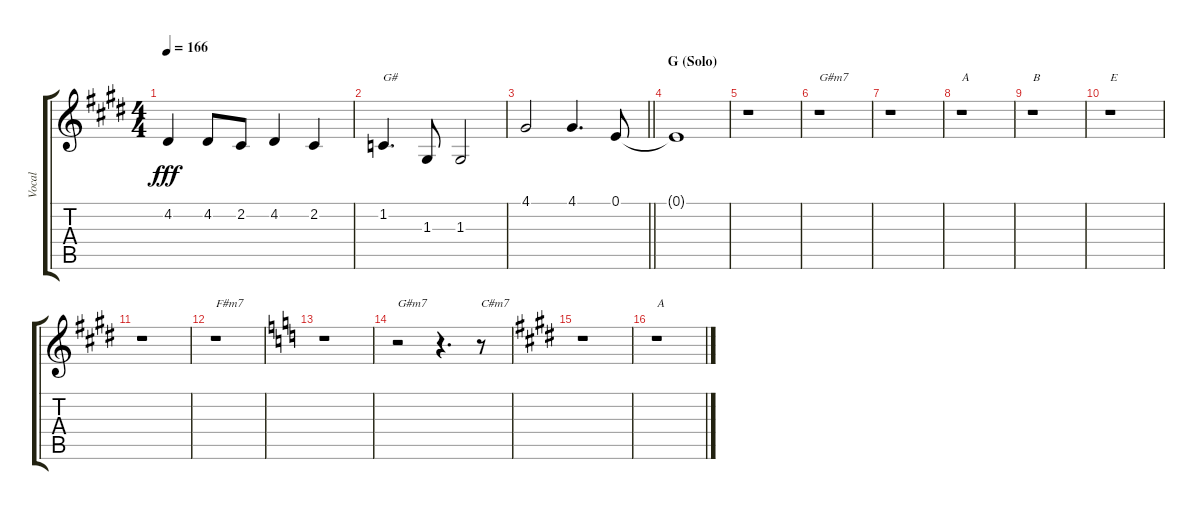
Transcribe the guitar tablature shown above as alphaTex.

\track ("Vocal" "Vocal") {instrument lead6voice}
\staff {score tabs}
\tuning (E4 B3 G3 D3 A2 E2) {hide}
\ts (4 4)
\tempo 166
\clef g2
\ks e
4.2{t}.4{dy fff} 4.2.8 2.2.8 4.2.4 2.2.4 |
1.2.4{d txt "G#"} 1.3.8 1.3.2 |
\barLineRight lightlight
4.1.2 4.1.4{d} 0.1.8 |
\section ("" "G (Solo)")
0.1{t}.1 |
r.1 |
r.1{txt "G#m7"} |
r.1 |
r.1{txt "A"} |
r.1{txt "B"} |
r.1{txt "E"} |
r.1 |
r.1{txt "F#m7"} |
\ks c
r.1 |
r.2{txt "G#m7"} r.4{d} r.8{txt "C#m7"} |
\ks e
r.1 |
r.1{txt "A"}
